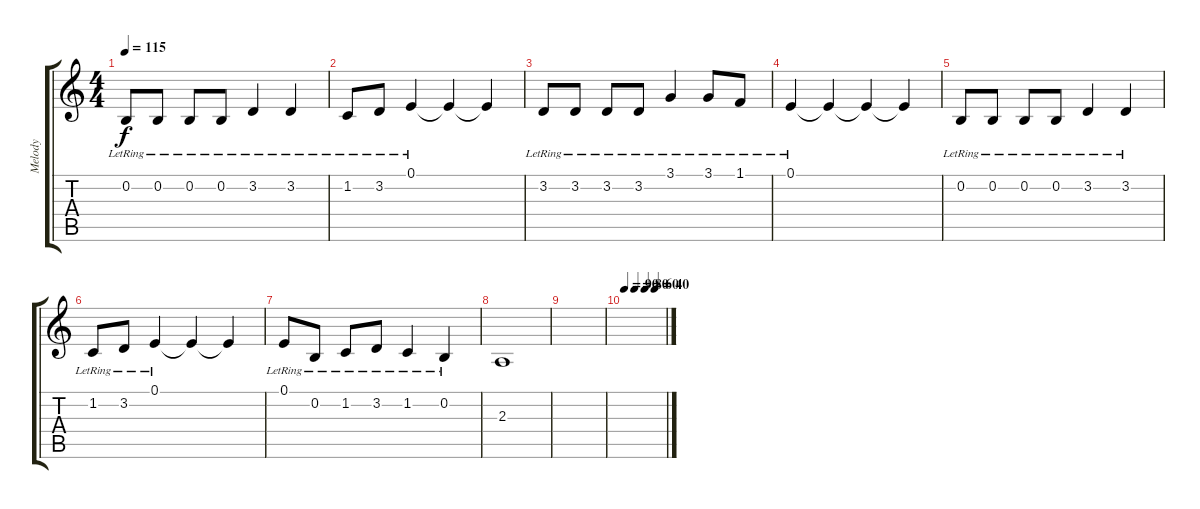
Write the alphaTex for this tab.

\track ("Melody" "Melody") {instrument voiceoohs}
\staff {score tabs}
\tuning (E4 B3 G3 D3 A2 E2) {hide}
\ts (4 4)
\tempo 115
\clef g2
\ks c
0.2{lr}.8{dy f} 0.2{lr}.8 0.2{lr}.8 0.2{lr}.8 3.2{lr}.4 3.2{lr}.4 |
1.2{lr}.8 3.2{lr}.8 0.1{lr}.4 0.1{t}.4 0.1{t}.4 |
3.2{lr}.8 3.2{lr}.8 3.2{lr}.8 3.2{lr}.8 3.1{lr}.4 3.1{lr}.8 1.1{lr}.8 |
0.1{lr}.4 0.1{t}.4 0.1{t}.4 0.1{t}.4 |
0.2{lr}.8 0.2{lr}.8 0.2{lr}.8 0.2{lr}.8 3.2{lr}.4 3.2{lr}.4 |
1.2{lr}.8 3.2{lr}.8 0.1{lr}.4 0.1{t}.4 0.1{t}.4 |
0.1{lr}.8 0.2{lr}.8 1.2{lr}.8 3.2{lr}.8 1.2{lr}.4 0.2{lr}.4 |
2.3.1 |
|
\tempo 90
\tempo (80 0.25)
\tempo (60 0.5)
\tempo (40 0.75)
